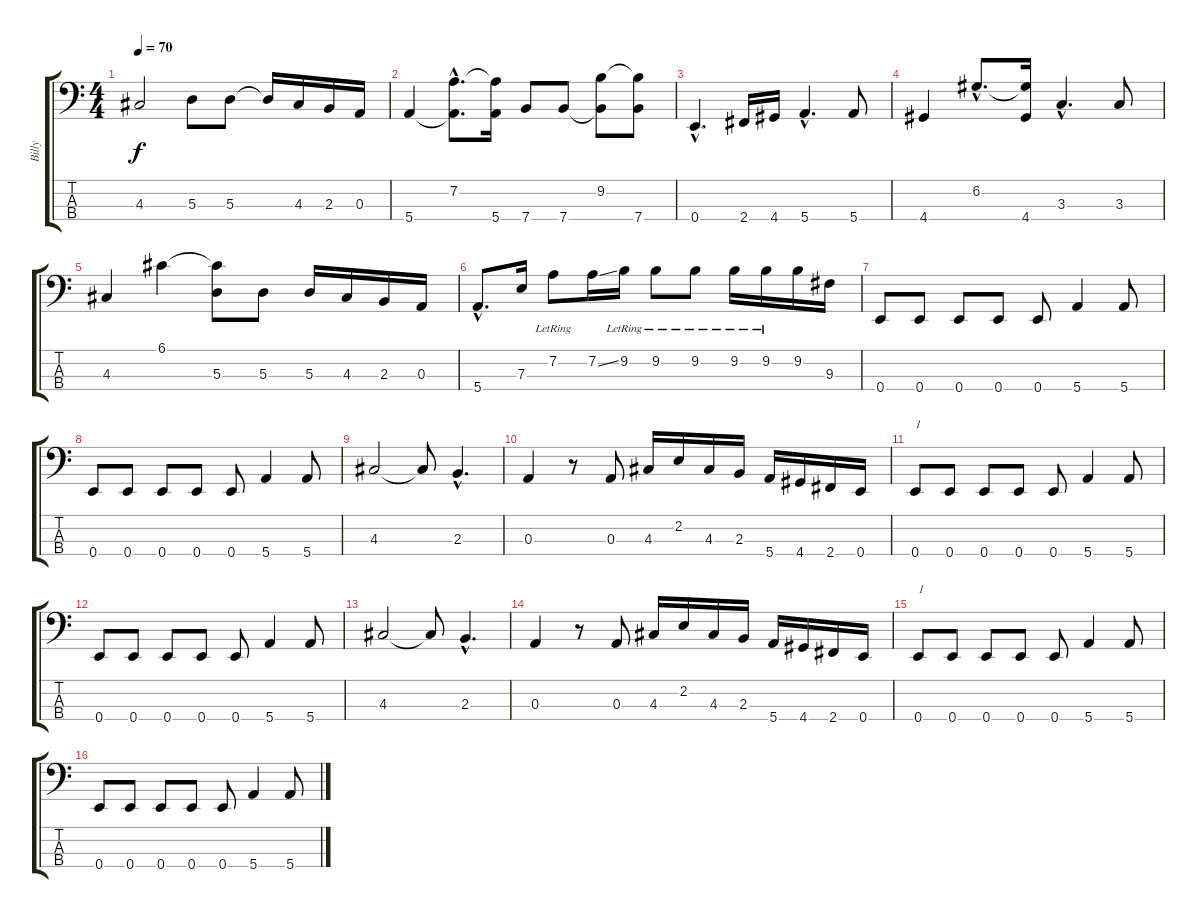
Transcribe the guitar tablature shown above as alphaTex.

\track ("Billy" "Billy") {instrument electricbassfinger}
\staff {score tabs}
\tuning (G2 D2 A1 E1) {hide}
\ts (4 4)
\tempo 70
\clef f4
\ks c
4.3.2{dy f} 5.3.8 5.3.8 5.3{t}.16 4.3.16 2.3.16 0.3.16 |
5.4.4 (7.2{hac} 5.4{hac t}).8{d} (7.2{t} 5.4).16 7.4.8 7.4.8 (9.2 7.4{t}).8 (9.2{t} 7.4).8 |
0.4{hac}.4{d} 2.4.16 4.4.16 5.4{hac}.4{d} 5.4.8 |
4.4.4 6.2{hac}.8{d} (6.2{t} 4.4).16 3.3{hac}.4{d} 3.3.8 |
4.3.4 6.1.4 (6.1{t} 5.3).8 5.3.8 5.3.16 4.3.16 2.3.16 0.3.16 |
5.4{hac}.8{d} 7.3.16 7.2{lr}.8 7.2{ss}.16 9.2{lr}.16 9.2{lr}.8 9.2{lr}.8 9.2{lr}.16 9.2{lr}.16 9.2.16 9.3.16 |
0.4.8 0.4.8 0.4.8 0.4.8 0.4.8 5.4.4 5.4.8 |
0.4.8 0.4.8 0.4.8 0.4.8 0.4.8 5.4.4 5.4.8 |
4.3.2 4.3{t}.8 2.3{hac}.4{d} |
0.3.4 r.8 0.3.8 4.3.16 2.2.16 4.3.16 2.3.16 5.4.16 4.4.16 2.4.16 0.4.16 |
0.4.8{txt "1"} 0.4.8 0.4.8 0.4.8 0.4.8 5.4.4 5.4.8 |
0.4.8 0.4.8 0.4.8 0.4.8 0.4.8 5.4.4 5.4.8 |
4.3.2 4.3{t}.8 2.3{hac}.4{d} |
0.3.4 r.8 0.3.8 4.3.16 2.2.16 4.3.16 2.3.16 5.4.16 4.4.16 2.4.16 0.4.16 |
0.4.8{txt "1"} 0.4.8 0.4.8 0.4.8 0.4.8 5.4.4 5.4.8 |
0.4.8 0.4.8 0.4.8 0.4.8 0.4.8 5.4.4 5.4.8
